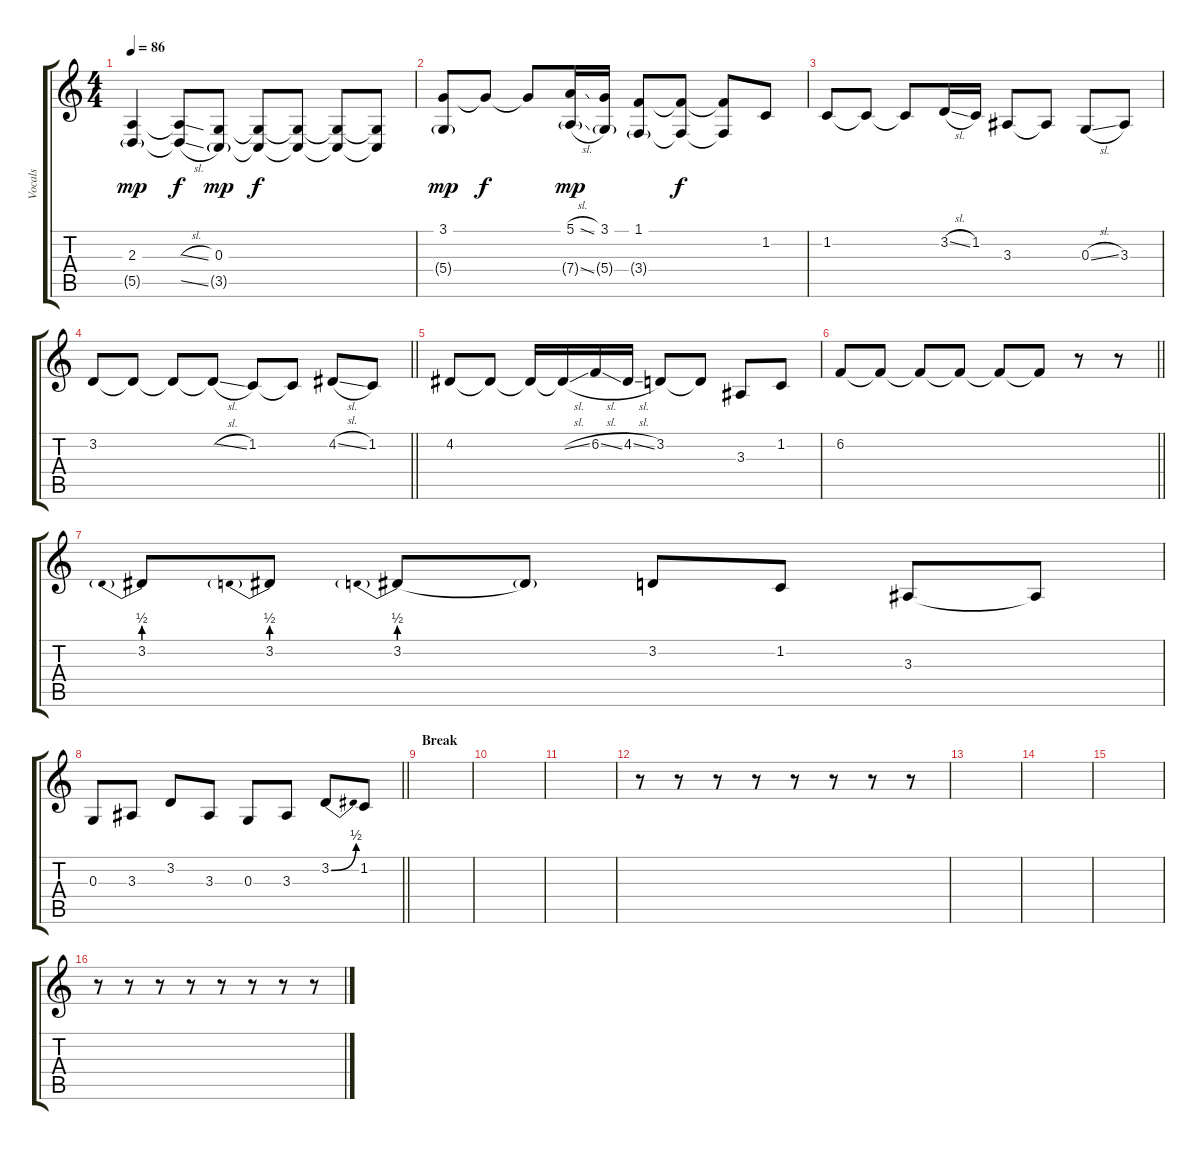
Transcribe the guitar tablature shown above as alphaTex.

\track ("Vocals" "Vocals") {instrument flute}
\staff {score tabs}
\tuning (E4 B3 G3 D3 A2 E2) {hide}
\ts (4 4)
\tempo 86
\clef g2
\ks c
(2.3 5.5{g}).4{dy mp} (2.3{sl t} 5.5{sl t}).8{dy f} (0.3 3.5{g}).8{dy mp} (0.3{t} 3.5{t}).8{dy f} (0.3{t} 3.5{t}).8 (0.3{t} 3.5{t}).8 (0.3{t} 3.5{t}).8 |
(3.1 5.4{g}).8{dy mp} 3.1{t}.8{dy f} 3.1{t}.8 (5.1{sl} 7.4{sl g}).16{dy mp} (3.1 5.4{g}).16 (1.1 3.4{g}).8 (1.1{t} 3.4{t}).8{dy f} (1.1{t} 3.4{t}).8 1.2.8 |
1.2.8 1.2{t}.8 1.2{t}.8 3.2{sl}.16 1.2.16 3.3.8 3.3{t}.8 0.3{sl}.8 3.3.8 |
\barLineRight lightlight
3.2.8 3.2{t}.8 3.2{t}.8 3.2{sl t}.8 1.2.8 1.2{t}.8 4.2{sl}.8 1.2.8 |
4.2.8 4.2{t}.8 4.2{t}.16 4.2{sl t}.16 6.2{sl}.16 4.2{sl}.16 3.2.8 3.2{t}.8 3.3.8 1.2.8 |
\barLineRight lightlight
6.2.8{volume 4} 6.2{t}.8 6.2{t}.8 6.2{t}.8 6.2{t}.8 6.2{t}.8 r.8 r.8{volume 13} |
3.2{be (prebend 0 2 60 2)}.8 3.2{be (prebend 0 2 60 2)}.8 3.2{be (prebend 0 2 60 2)}.8 3.2{t}.8 3.2.8 1.2.8 3.3.8 3.3{t}.8 |
\barLineRight lightlight
0.3.8 3.3.8 3.2.8 3.3.8 0.3.8 3.3.8 3.2{be (bend 0 0 60 2)}.8 1.2.8 |
\section ("" "Break")
|
|
|
r.8 r.8 r.8 r.8 r.8 r.8 r.8 r.8 |
|
|
|
r.8 r.8 r.8 r.8 r.8 r.8 r.8 r.8
